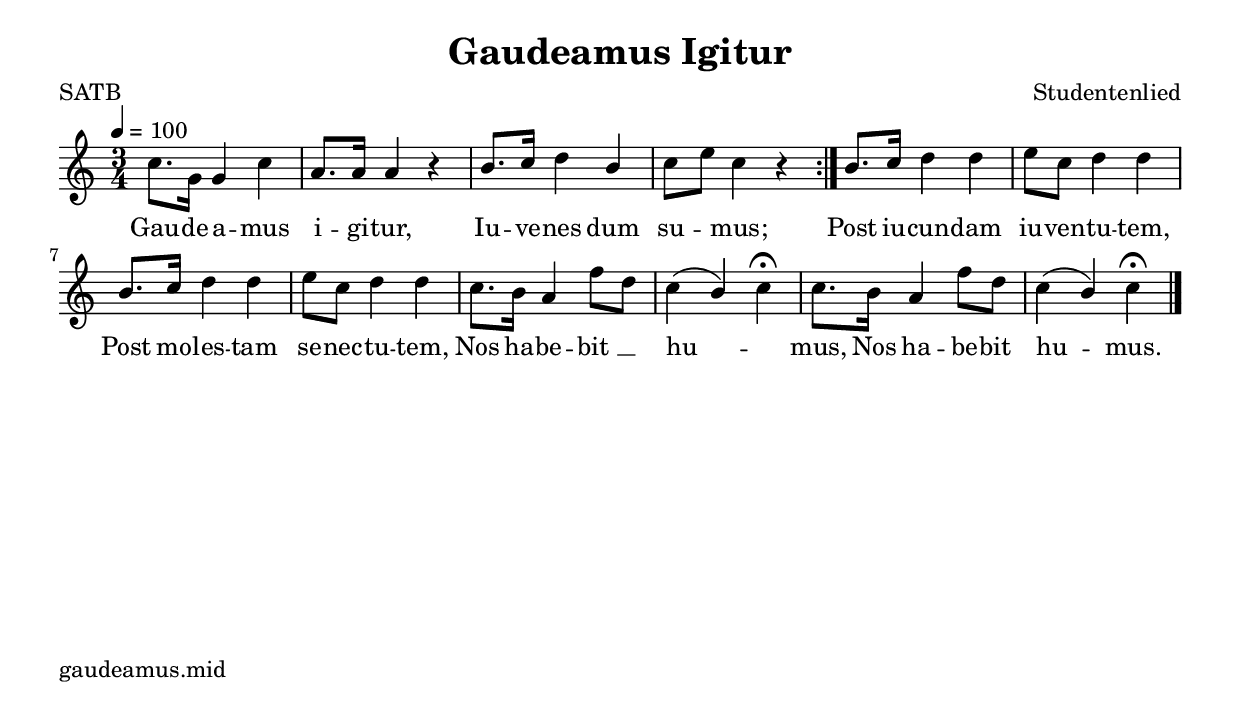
\version "2.24.3"
\bookpart {
  \tocItem \markup  "Gaudeamus Igitur"
  \header {
    title =  "Gaudeamus Igitur"
    composer =  Studentenlied
    encodingsoftware =  "MuseScore 3.4.2"
    encodingdate =  "2020-04-02"
    poet =  SATB
  }
\score{
  \transpose  bes c' {
  \relative bes' {
    \repeat volta 2 {
        \clef "treble" \time 3/4 \key bes \major | % 1
        \tempo 4=100 \stemDown bes8. [ \stemDown f16 ] \stemUp f4
        \stemDown bes4 | % 2
        \stemUp g8. [ \stemUp g16 ] \stemUp g4 r4 | % 3
        \stemUp a8. [ \stemUp bes16 ] \stemDown c4 \stemUp a4 | % 4
        \stemDown bes8 [ \stemDown d8 ] \stemDown bes4 r4 }
    | % 5
    \stemUp a8. [ \stemUp bes16 ] \stemDown c4 \stemDown c4 | % 6
    \stemDown d8 [ \stemDown bes8 ] \stemDown c4 \stemDown c4 \break | % 7
    \stemUp a8. [ \stemUp bes16 ] \stemDown c4 \stemDown c4 | % 8
    \stemDown d8 [ \stemDown bes8 ] \stemDown c4 \stemDown c4 | % 9
    \stemDown bes8. [ \stemDown a16 ] \stemUp g4 \stemDown es'8 [
    \stemDown c8 ] | \barNumberCheck #10
    \stemDown bes4 ( \stemUp a4 ) \stemDown bes4 ^\fermata | % 11
    \stemDown bes8. [ \stemDown a16 ] \stemUp g4 \stemDown es'8 [
    \stemDown c8 ] | % 12
    \stemDown bes4 ( \stemUp a4 ) \stemDown bes4 ^\fermata \bar "|."
    }
  }
\addlyrics { 
    Gau -- de -- a -- mus i -- gi -- "tur," Iu -- ve -- nes dum su --\skip1
    "mus;" Post iu -- cun -- dam iu -- ven -- tu -- "tem," Post mo --
    les -- tam se -- nec -- tu -- "tem," Nos ha -- be -- "bit " __\skip1
    hu --\skip1 "mus," Nos ha -- be -- "bit " hu -- "mus."
}
\midi {\tempo 4=100}
\layout { indent = 0 }
}
 \markup{
  \vspace #10
  \with-url #"http:///edgar-saenger.de/musik/vermischtes/src/gaudeamus/gaudeamus.mid" {gaudeamus.mid}
 }
}